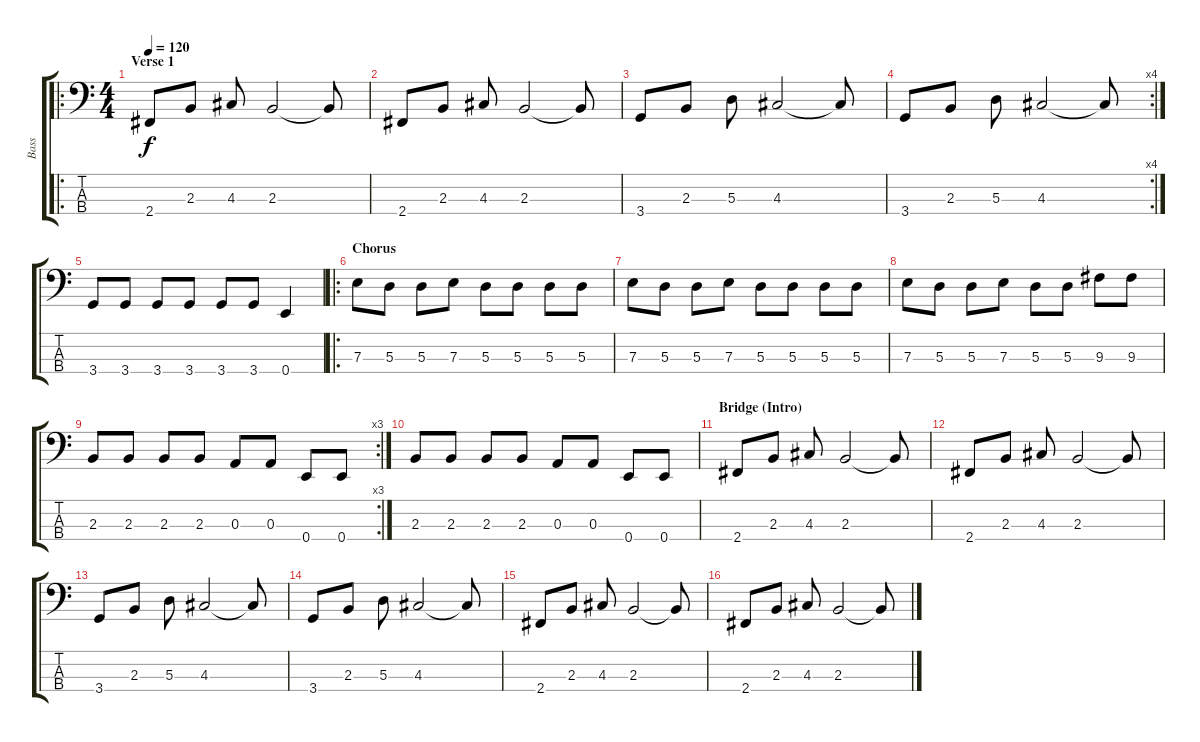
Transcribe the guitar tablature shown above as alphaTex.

\track ("Bass" "Bass") {instrument electricbasspick}
\staff {score tabs}
\tuning (G2 D2 A1 E1) {hide}
\ro
\ts (4 4)
\section ("" "Verse 1")
\tempo 120
\clef f4
\ks c
2.4.8{dy f} 2.3.8 4.3.8 2.3.2 2.3{t}.8 |
2.4.8 2.3.8 4.3.8 2.3.2 2.3{t}.8 |
3.4.8 2.3.8 5.3.8 4.3.2 4.3{t}.8 |
\rc 4
3.4.8 2.3.8 5.3.8 4.3.2 4.3{t}.8 |
3.4.8 3.4.8 3.4.8 3.4.8 3.4.8 3.4.8 0.4.4 |
\ro
\section ("" "Chorus")
7.3.8 5.3.8 5.3.8 7.3.8 5.3.8 5.3.8 5.3.8 5.3.8 |
7.3.8 5.3.8 5.3.8 7.3.8 5.3.8 5.3.8 5.3.8 5.3.8 |
7.3.8 5.3.8 5.3.8 7.3.8 5.3.8 5.3.8 9.3.8 9.3.8 |
\rc 3
2.3.8 2.3.8 2.3.8 2.3.8 0.3.8 0.3.8 0.4.8 0.4.8 |
2.3.8 2.3.8 2.3.8 2.3.8 0.3.8 0.3.8 0.4.8 0.4.8 |
\section ("" "Bridge (Intro)")
2.4.8 2.3.8 4.3.8 2.3.2 2.3{t}.8 |
2.4.8 2.3.8 4.3.8 2.3.2 2.3{t}.8 |
3.4.8 2.3.8 5.3.8 4.3.2 4.3{t}.8 |
3.4.8 2.3.8 5.3.8 4.3.2 4.3{t}.8 |
2.4.8 2.3.8 4.3.8 2.3.2 2.3{t}.8 |
2.4.8 2.3.8 4.3.8 2.3.2 2.3{t}.8
